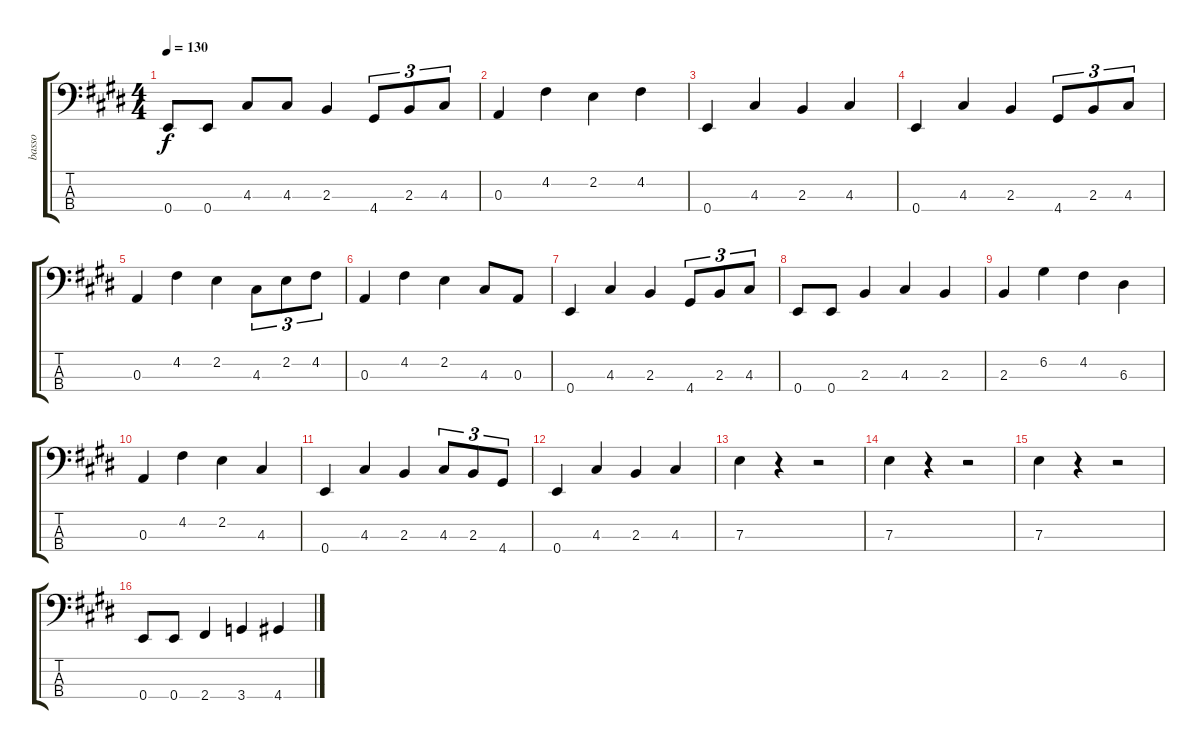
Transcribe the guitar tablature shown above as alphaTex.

\track ("basso" "basso") {instrument electricbassfinger}
\staff {score tabs}
\tuning (G2 D2 A1 E1) {hide}
\ts (4 4)
\tempo 130
\clef f4
\ks e
0.4.8{dy f} 0.4.8 4.3.8 4.3.8 2.3.4 4.4.8{tu (3 2)} 2.3.8{tu (3 2)} 4.3.8{tu (3 2)} |
0.3.4 4.2.4 2.2.4 4.2.4 |
0.4.4 4.3.4 2.3.4 4.3.4 |
0.4.4 4.3.4 2.3.4 4.4.8{tu (3 2)} 2.3.8{tu (3 2)} 4.3.8{tu (3 2)} |
0.3.4 4.2.4 2.2.4 4.3.8{tu (3 2)} 2.2.8{tu (3 2)} 4.2.8{tu (3 2)} |
0.3.4 4.2.4 2.2.4 4.3.8 0.3.8 |
0.4.4 4.3.4 2.3.4 4.4.8{tu (3 2)} 2.3.8{tu (3 2)} 4.3.8{tu (3 2)} |
0.4.8 0.4.8 2.3.4 4.3.4 2.3.4 |
2.3.4 6.2.4 4.2.4 6.3.4 |
0.3.4 4.2.4 2.2.4 4.3.4 |
0.4.4 4.3.4 2.3.4 4.3.8{tu (3 2)} 2.3.8{tu (3 2)} 4.4.8{tu (3 2)} |
0.4.4 4.3.4 2.3.4 4.3.4 |
7.3.4 r.4 r.2 |
7.3.4 r.4 r.2 |
7.3.4 r.4 r.2 |
0.4.8 0.4.8 2.4.4 3.4.4 4.4.4
